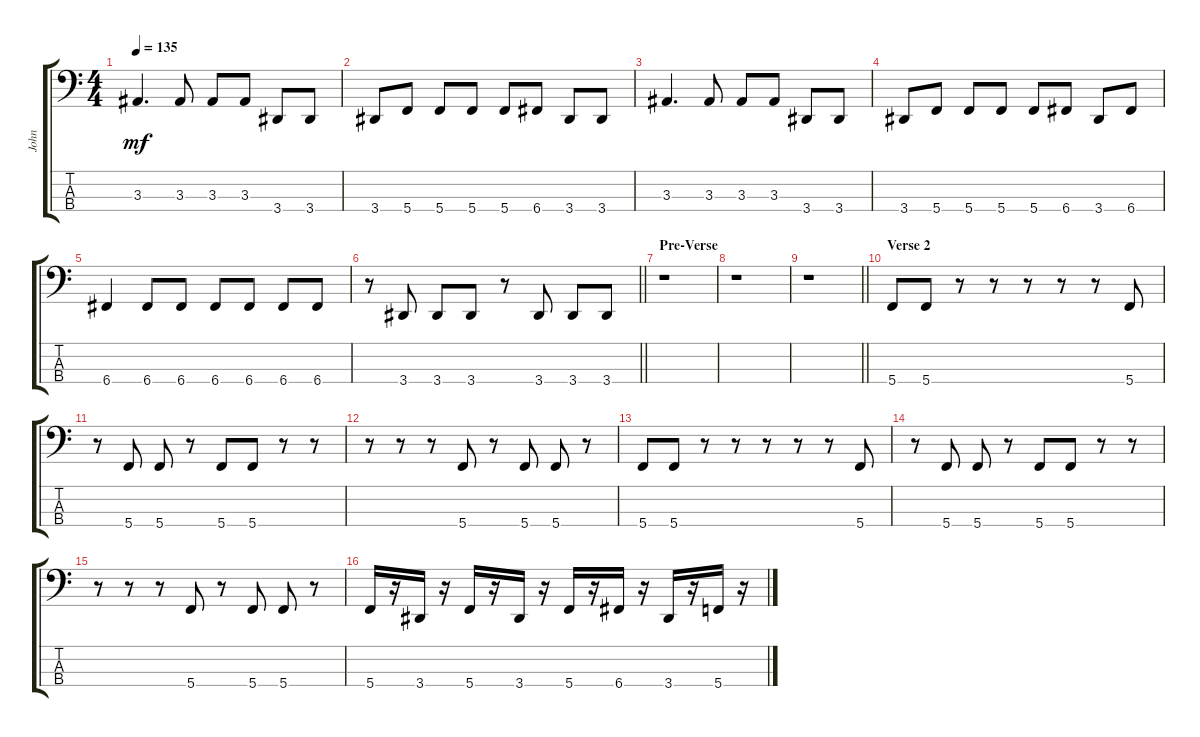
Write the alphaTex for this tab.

\track ("John" "John") {instrument electricbassfinger}
\staff {score tabs}
\tuning (F2 C2 G1 C1) {hide}
\ts (4 4)
\tempo 135
\clef f4
\ks c
3.3.4{d dy mf} 3.3.8 3.3.8 3.3.8 3.4.8 3.4.8 |
3.4.8 5.4.8 5.4.8 5.4.8 5.4.8 6.4.8 3.4.8 3.4.8 |
3.3.4{d} 3.3.8 3.3.8 3.3.8 3.4.8 3.4.8 |
3.4.8 5.4.8 5.4.8 5.4.8 5.4.8 6.4.8 3.4.8 6.4.8 |
6.4.4 6.4.8 6.4.8 6.4.8 6.4.8 6.4.8 6.4.8 |
\barLineRight lightlight
r.8 3.4.8 3.4.8 3.4.8 r.8 3.4.8 3.4.8 3.4.8 |
\section ("" "Pre-Verse")
r.1 |
r.1 |
\barLineRight lightlight
r.1 |
\section ("" "Verse 2")
5.4.8 5.4.8 r.8 r.8 r.8 r.8 r.8 5.4.8 |
r.8 5.4.8 5.4.8 r.8 5.4.8 5.4.8 r.8 r.8 |
r.8 r.8 r.8 5.4.8 r.8 5.4.8 5.4.8 r.8 |
5.4.8 5.4.8 r.8 r.8 r.8 r.8 r.8 5.4.8 |
r.8 5.4.8 5.4.8 r.8 5.4.8 5.4.8 r.8 r.8 |
r.8 r.8 r.8 5.4.8 r.8 5.4.8 5.4.8 r.8 |
5.4.16 r.16 3.4.16 r.16 5.4.16 r.16 3.4.16 r.16 5.4.16 r.16 6.4.16 r.16 3.4.16 r.16 5.4.16 r.16
